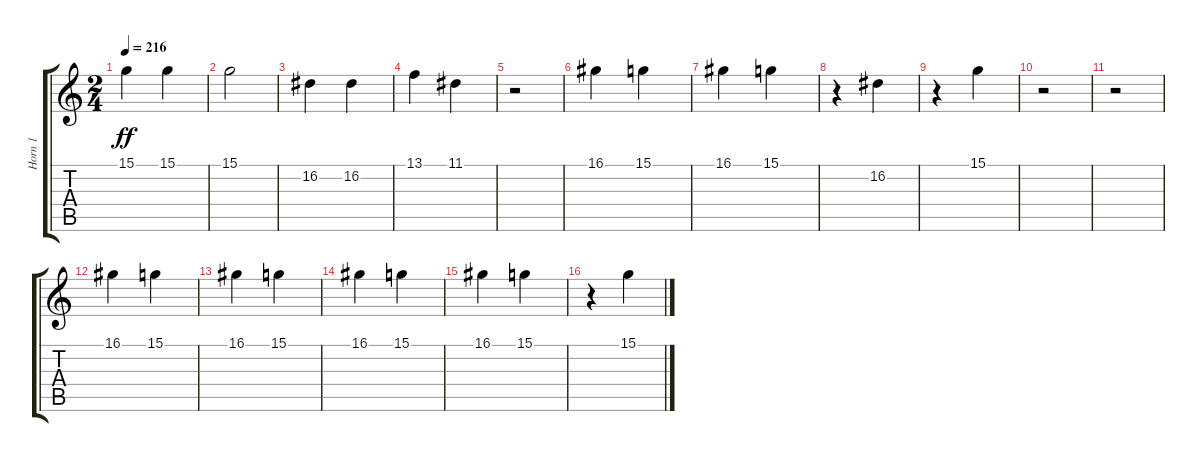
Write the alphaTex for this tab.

\track ("Horn 1" "Horn 1") {instrument frenchhorn}
\staff {score tabs}
\tuning (E4 B3 G3 D3 A2 E2) {hide}
\ts (2 4)
\tempo 216
\clef g2
\ks c
15.1.4{dy ff} 15.1.4 |
15.1.2 |
16.2.4 16.2.4 |
13.1.4 11.1.4 |
r.2 |
16.1.4 15.1.4 |
16.1.4 15.1.4 |
r.4 16.2.4 |
r.4 15.1.4 |
r.2 |
r.2 |
16.1.4 15.1.4 |
16.1.4 15.1.4 |
16.1.4 15.1.4 |
16.1.4 15.1.4 |
r.4 15.1.4
